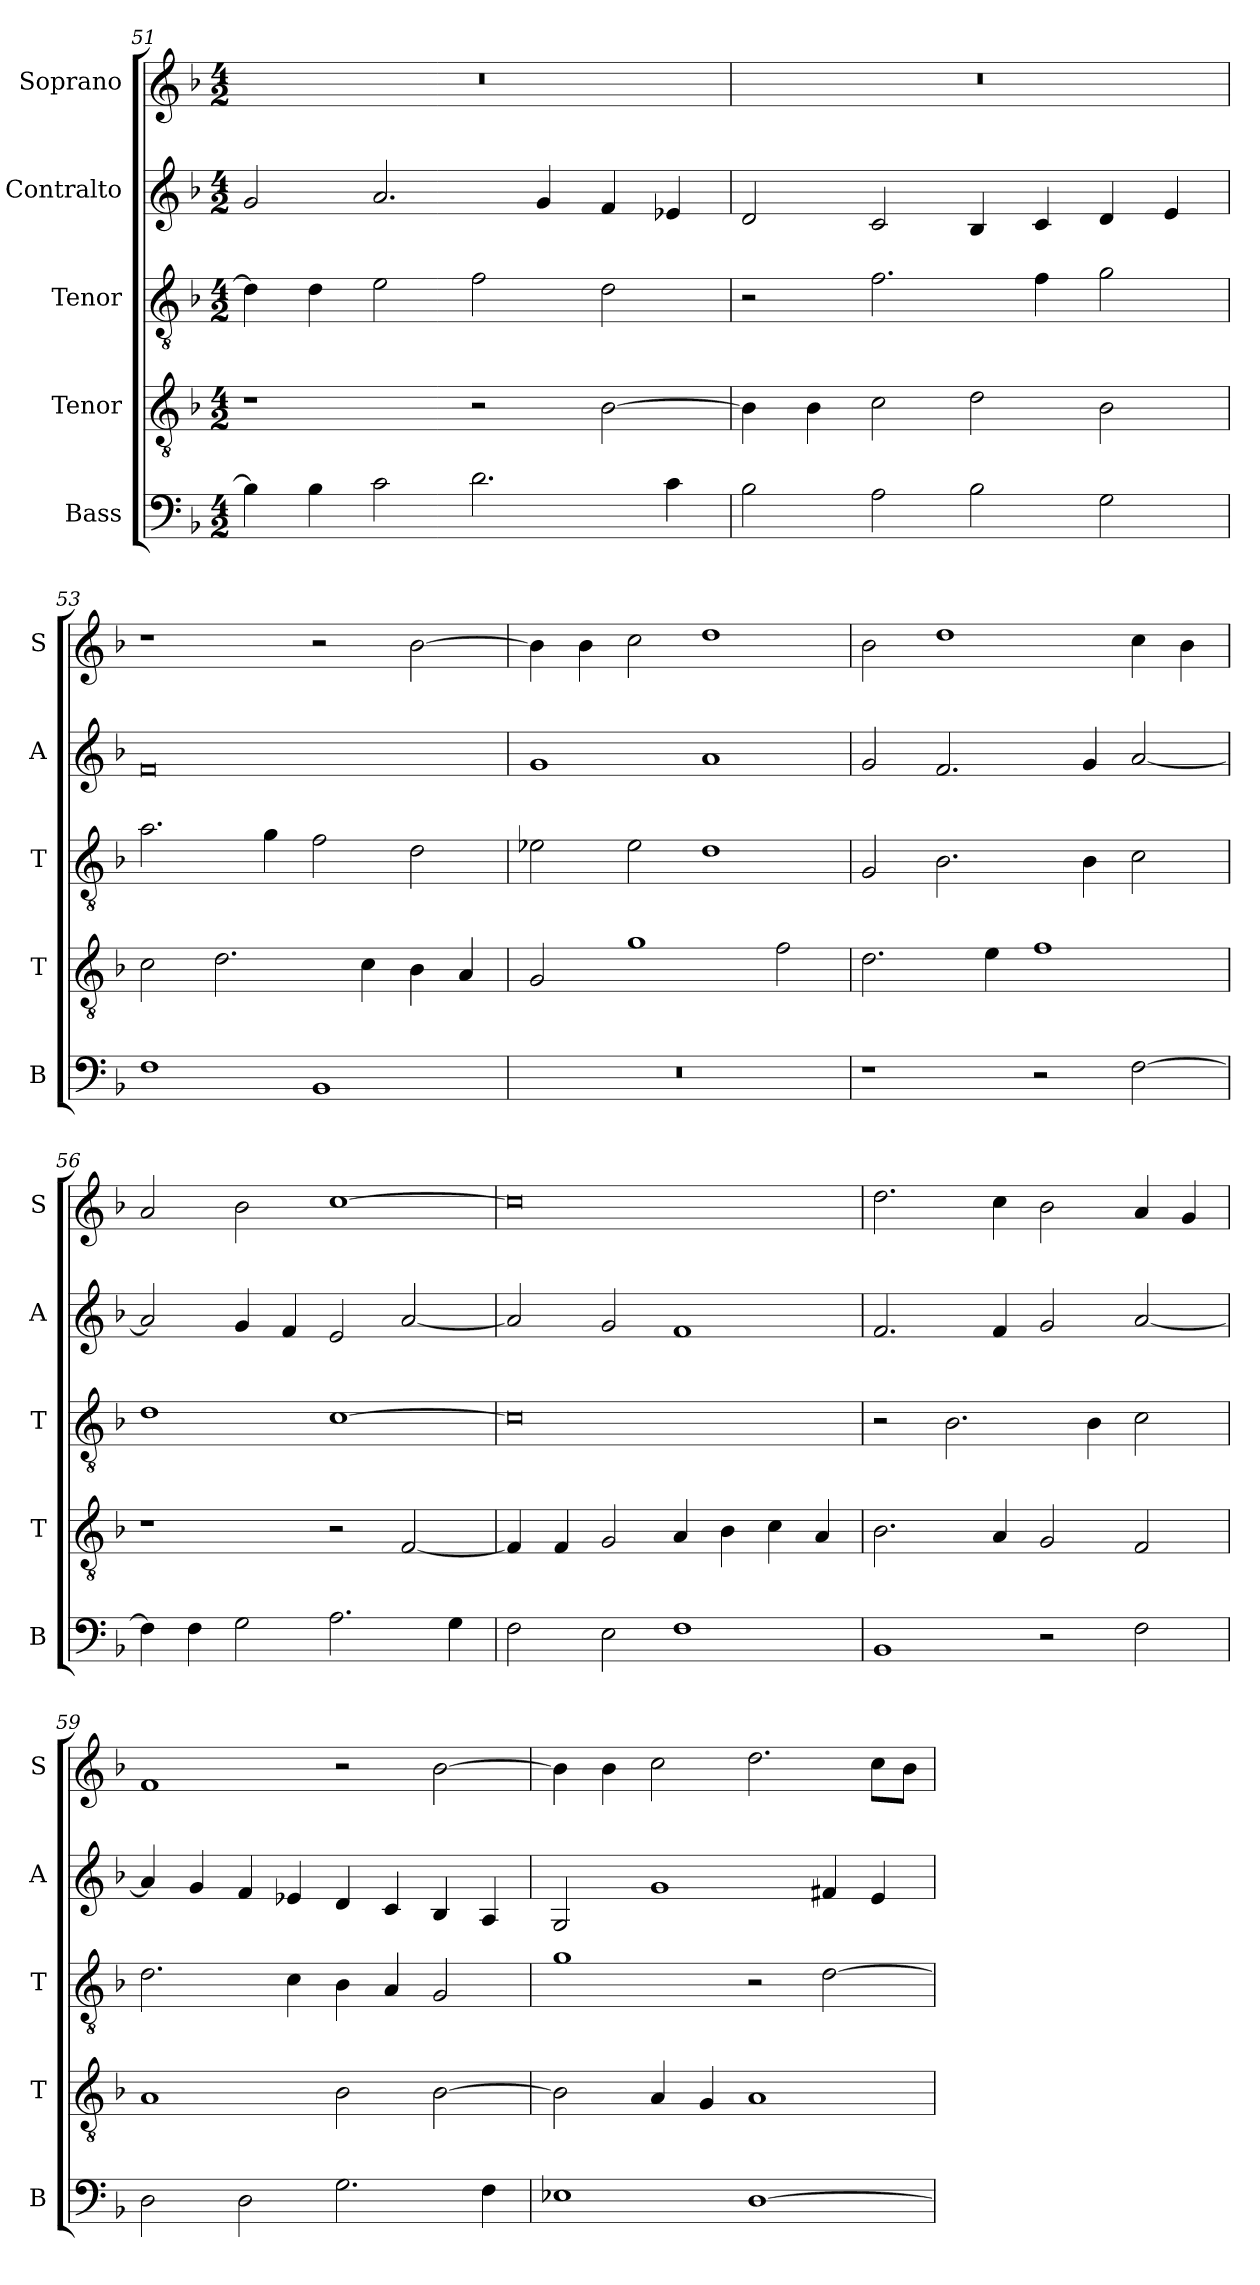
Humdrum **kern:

**kern	**kern	**kern	**kern	**kern
*part5	*part4	*part3	*part2	*part1
*staff5	*staff4	*staff3	*staff2	*staff1
*I"Bass	*I"Tenor	*I"Tenor	*I"Contralto	*I"Soprano
*I'B	*I'T	*I'T	*I'A	*I'S
*clefF4	*clefGv2	*clefGv2	*clefG2	*clefG2
*k[b-]	*k[b-]	*k[b-]	*k[b-]	*k[b-]
*G:dor	*G:dor	*G:dor	*G:dor	*G:dor
*M4/2	*M4/2	*M4/2	*M4/2	*M4/2
=51	=51	=51	=51	=51
4B-]	1r	4d]	2g	0r
4B-	.	4d	.	.
2c	.	2e	2.a	.
2.d	2r	2f	.	.
.	.	.	4g	.
.	[2B-	2d	4f	.
4c	.	.	4e-X	.
=52	=52	=52	=52	=52
2B-	4B-]	2r	2d	0r
.	4B-	.	.	.
2A	2c	2.f	2c	.
2B-	2d	.	4B-	.
.	.	4f	4c	.
2G	2B-	2g	4d	.
.	.	.	4e	.
=53	=53	=53	=53	=53
1F	2c	2.a	0f	1r
.	2.d	.	.	.
.	.	4g	.	.
1BB-	.	2f	.	2r
.	4c	.	.	.
.	4B-	2d	.	[2b-
.	4A	.	.	.
=54	=54	=54	=54	=54
0r	2G	2e-X	1g	4b-]
.	.	.	.	4b-
.	1g	2e-	.	2cc
.	.	1d	1a	1dd
.	2f	.	.	.
=55	=55	=55	=55	=55
1r	2.d	2G	2g	2b-
.	.	2.B-	2.f	1dd
.	4e	.	.	.
2r	1f	.	.	.
.	.	4B-	4g	.
[2F	.	2c	[2a	4cc
.	.	.	.	4b-
=56	=56	=56	=56	=56
4F]	1r	1d	2a]	2a
4F	.	.	.	.
2G	.	.	4g	2b-
.	.	.	4f	.
2.A	2r	[1c	2e	[1cc
.	[2F	.	[2a	.
4G	.	.	.	.
=57	=57	=57	=57	=57
2F	4F]	0c]	2a]	0cc]
.	4F	.	.	.
2E	2G	.	2g	.
1F	4A	.	1f	.
.	4B-	.	.	.
.	4c	.	.	.
.	4A	.	.	.
=58	=58	=58	=58	=58
1BB-	2.B-	2r	2.f	2.dd
.	.	2.B-	.	.
.	4A	.	4f	4cc
2r	2G	.	2g	2b-
.	.	4B-	.	.
2F	2F	2c	[2a	4a
.	.	.	.	4g
=59	=59	=59	=59	=59
2D	1A	2.d	4a]	1f
.	.	.	4g	.
2D	.	.	4f	.
.	.	4c	4e-X	.
2.G	2B-	4B-	4d	2r
.	.	4A	4c	.
.	[2B-	2G	4B-	[2b-
4F	.	.	4A	.
=60	=60	=60	=60	=60
1E-X	2B-]	1g	2G	4b-]
.	.	.	.	4b-
.	4A	.	1g	2cc
.	4G	.	.	.
[1D	1A	2r	.	2.dd
.	.	[2d	4f#X	.
.	.	.	4e	8cc\L
.	.	.	.	8b-\J
=	=	=	=	=
*-	*-	*-	*-	*-
